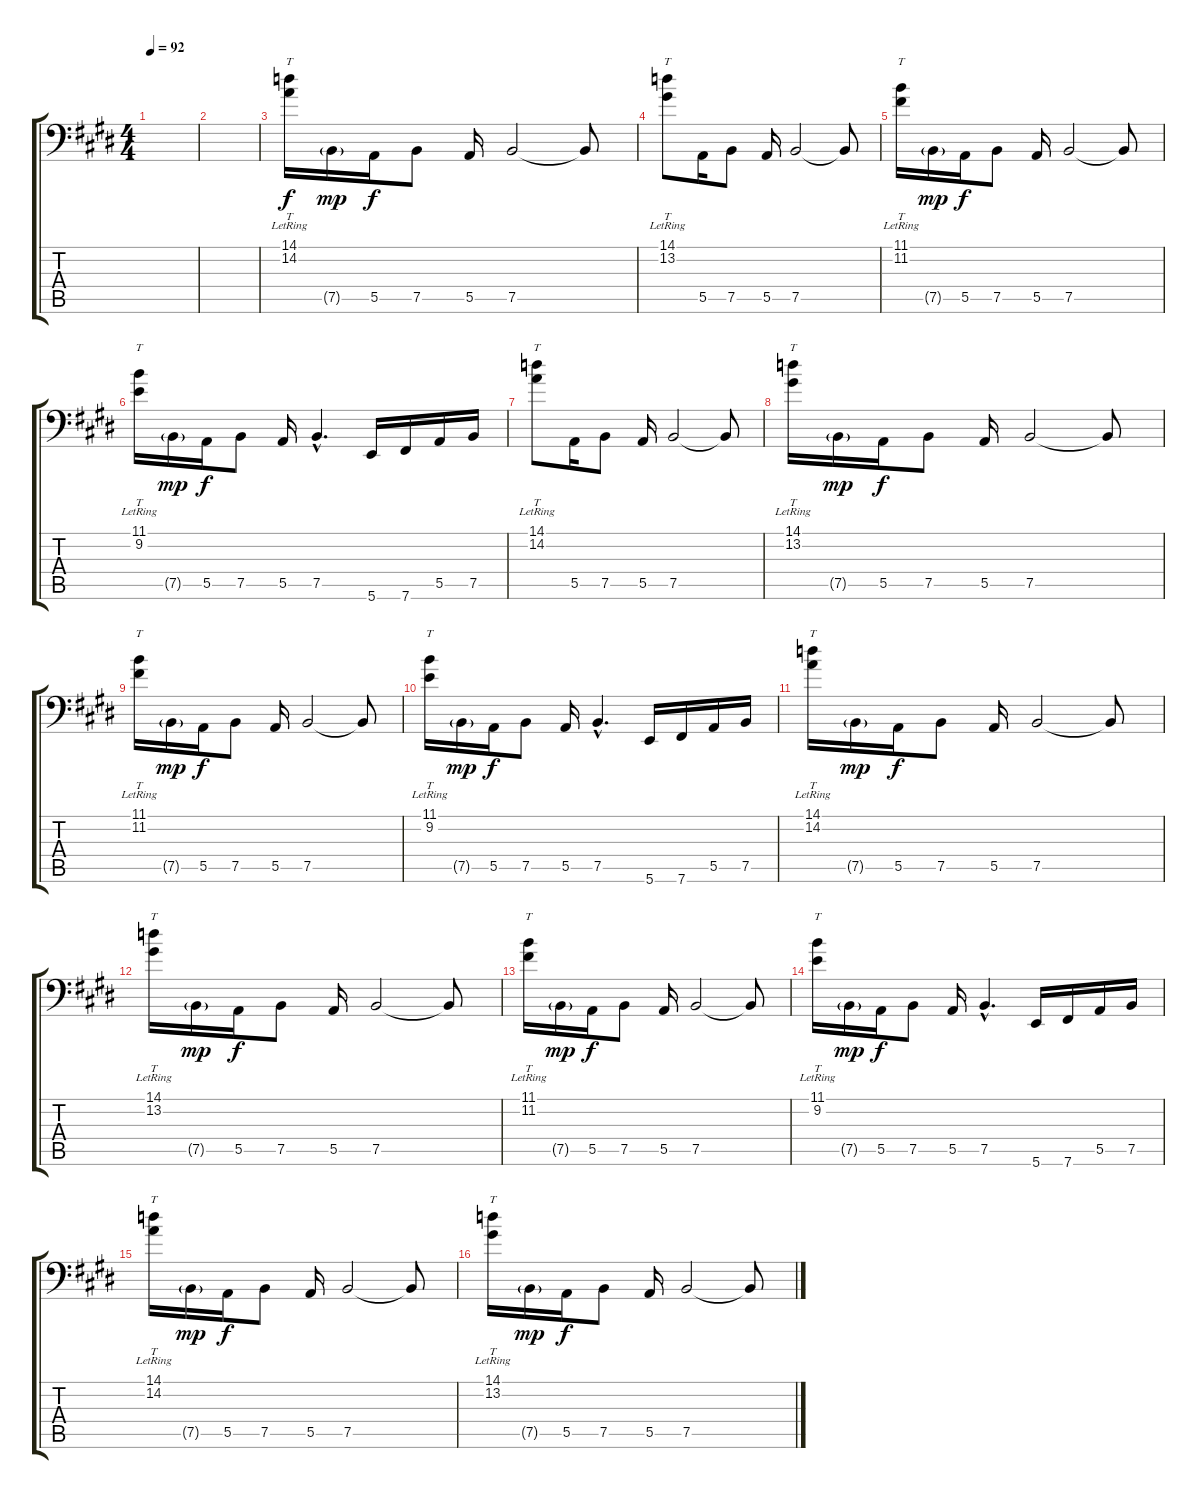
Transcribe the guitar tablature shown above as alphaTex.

\track "" {instrument electricbassfinger}
\staff {score tabs}
\tuning (C3 G2 D2 A1 E1 B0) {hide}
\ts (4 4)
\tempo 92
\clef f4
\ks e
|
|
(14.1{lr} 14.2{lr}).16{tt} 7.5{g}.16{dy mp} 5.5.16{dy f} 7.5.8 5.5.16 7.5.2 7.5{t}.8 |
(14.1{lr} 13.2{lr}).8{tt} 5.5.16 7.5.8 5.5.16 7.5.2 7.5{t}.8 |
(11.1{lr} 11.2{lr}).16{tt} 7.5{g}.16{dy mp} 5.5.16{dy f} 7.5.8 5.5.16 7.5.2 7.5{t}.8 |
(11.1{lr} 9.2{lr}).16{tt} 7.5{g}.16{dy mp} 5.5.16{dy f} 7.5.8 5.5.16 7.5{hac}.4{d} 5.6.16 7.6.16 5.5.16 7.5.16 |
(14.1{lr} 14.2{lr}).8{tt} 5.5.16 7.5.8 5.5.16 7.5.2 7.5{t}.8 |
(14.1{lr} 13.2{lr}).16{tt} 7.5{g}.16{dy mp} 5.5.16{dy f} 7.5.8 5.5.16 7.5.2 7.5{t}.8 |
(11.1{lr} 11.2{lr}).16{tt} 7.5{g}.16{dy mp} 5.5.16{dy f} 7.5.8 5.5.16 7.5.2 7.5{t}.8 |
(11.1{lr} 9.2{lr}).16{tt} 7.5{g}.16{dy mp} 5.5.16{dy f} 7.5.8 5.5.16 7.5{hac}.4{d} 5.6.16 7.6.16 5.5.16 7.5.16 |
(14.1{lr} 14.2{lr}).16{tt} 7.5{g}.16{dy mp} 5.5.16{dy f} 7.5.8 5.5.16 7.5.2 7.5{t}.8 |
(14.1{lr} 13.2{lr}).16{tt} 7.5{g}.16{dy mp} 5.5.16{dy f} 7.5.8 5.5.16 7.5.2 7.5{t}.8 |
(11.1{lr} 11.2{lr}).16{tt} 7.5{g}.16{dy mp} 5.5.16{dy f} 7.5.8 5.5.16 7.5.2 7.5{t}.8 |
(11.1{lr} 9.2{lr}).16{tt} 7.5{g}.16{dy mp} 5.5.16{dy f} 7.5.8 5.5.16 7.5{hac}.4{d} 5.6.16 7.6.16 5.5.16 7.5.16 |
(14.1{lr} 14.2{lr}).16{tt} 7.5{g}.16{dy mp} 5.5.16{dy f} 7.5.8 5.5.16 7.5.2 7.5{t}.8 |
(14.1{lr} 13.2{lr}).16{tt} 7.5{g}.16{dy mp} 5.5.16{dy f} 7.5.8 5.5.16 7.5.2 7.5{t}.8
